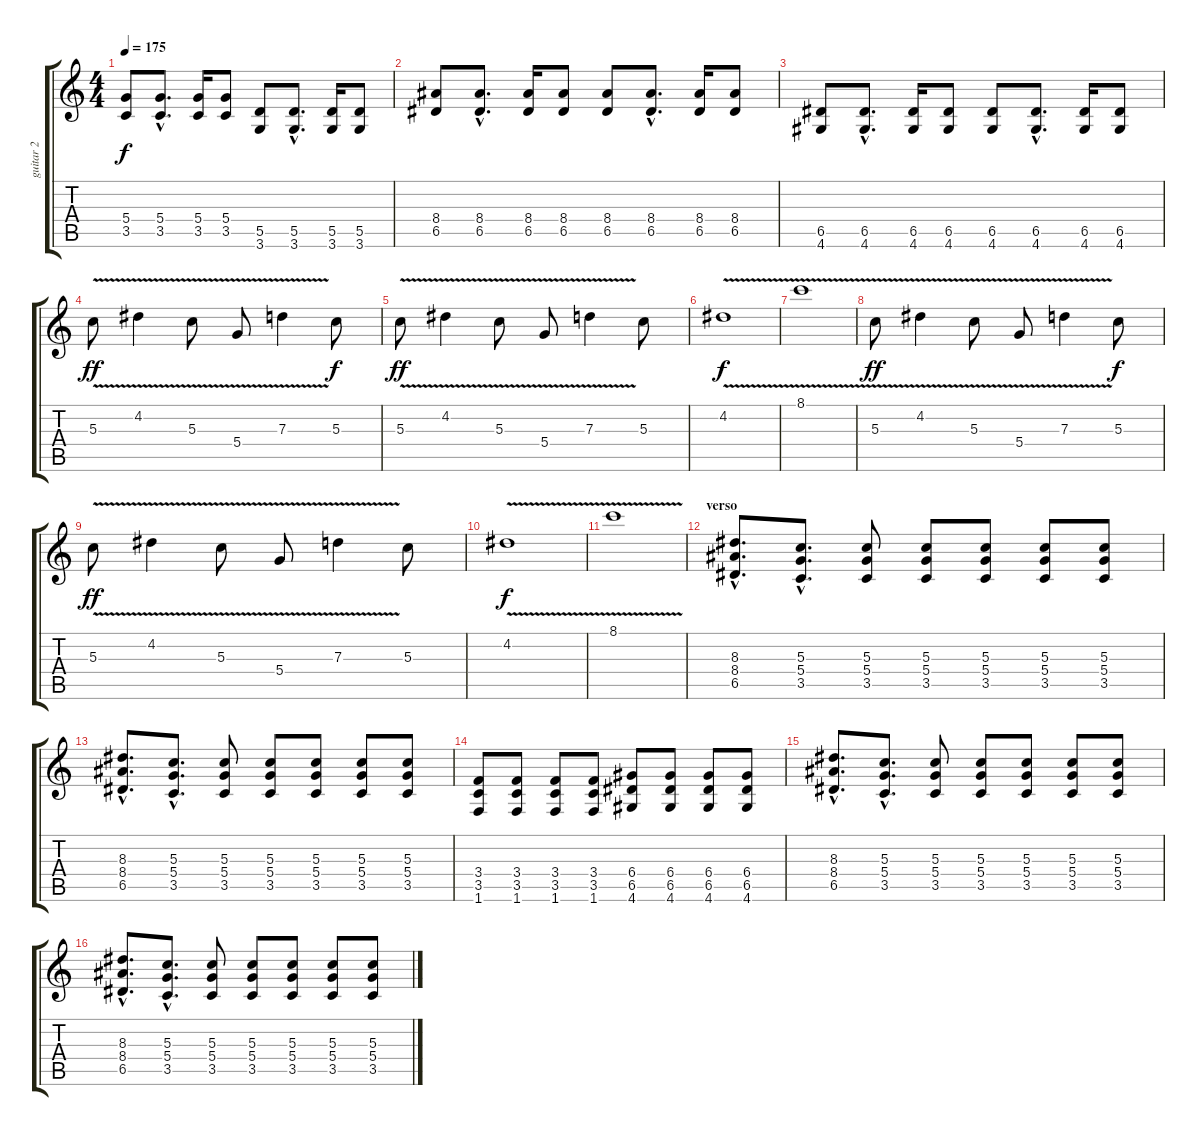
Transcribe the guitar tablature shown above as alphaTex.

\track ("guitar 2" "guitar 2") {instrument distortionguitar}
\staff {score tabs}
\tuning (E4 B3 G3 D3 A2 E2) {hide}
\ts (4 4)
\tempo 175
\clef g2
\ks c
(5.4 3.5).8{dy f} (5.4{hac} 3.5{hac}).8{d} (5.4 3.5).16 (5.4 3.5).8 (5.5 3.6).8 (5.5{hac} 3.6{hac}).8{d} (5.5 3.6).16 (5.5 3.6).8 |
(8.4 6.5).8 (8.4{hac} 6.5{hac}).8{d} (8.4 6.5).16 (8.4 6.5).8 (8.4 6.5).8 (8.4{hac} 6.5{hac}).8{d} (8.4 6.5).16 (8.4 6.5).8 |
(6.5 4.6).8 (6.5{hac} 4.6{hac}).8{d} (6.5 4.6).16 (6.5 4.6).8 (6.5 4.6).8 (6.5{hac} 4.6{hac}).8{d} (6.5 4.6).16 (6.5 4.6).8 |
5.3{v}.8{dy ff} 4.2{v}.4 5.3{v}.8 5.4{v}.8 7.3{v}.4 5.3.8{dy f} |
5.3{v}.8{dy ff} 4.2{v}.4 5.3{v}.8 5.4{v}.8 7.3{v}.4 5.3.8 |
4.2{v}.1{dy f} |
8.1{v}.1 |
5.3{v}.8{dy ff} 4.2{v}.4 5.3{v}.8 5.4{v}.8 7.3{v}.4 5.3.8{dy f} |
5.3{v}.8{dy ff} 4.2{v}.4 5.3{v}.8 5.4{v}.8 7.3{v}.4 5.3.8 |
4.2{v}.1{dy f} |
8.1{v}.1 |
\section ("" "verso")
(8.3{hac} 8.4{hac} 6.5{hac}).8{d} (5.3{hac} 5.4{hac} 3.5{hac}).8{d} (5.3 5.4 3.5).8 (5.3 5.4 3.5).8 (5.3 5.4 3.5).8 (5.3 5.4 3.5).8 (5.3 5.4 3.5).8 |
(8.3{hac} 8.4{hac} 6.5{hac}).8{d} (5.3{hac} 5.4{hac} 3.5{hac}).8{d} (5.3 5.4 3.5).8 (5.3 5.4 3.5).8 (5.3 5.4 3.5).8 (5.3 5.4 3.5).8 (5.3 5.4 3.5).8 |
(3.4 3.5 1.6).8 (3.4 3.5 1.6).8 (3.4 3.5 1.6).8 (3.4 3.5 1.6).8 (6.4 6.5 4.6).8 (6.4 6.5 4.6).8 (6.4 6.5 4.6).8 (6.4 6.5 4.6).8 |
(8.3{hac} 8.4{hac} 6.5{hac}).8{d} (5.3{hac} 5.4{hac} 3.5{hac}).8{d} (5.3 5.4 3.5).8 (5.3 5.4 3.5).8 (5.3 5.4 3.5).8 (5.3 5.4 3.5).8 (5.3 5.4 3.5).8 |
(8.3{hac} 8.4{hac} 6.5{hac}).8{d} (5.3{hac} 5.4{hac} 3.5{hac}).8{d} (5.3 5.4 3.5).8 (5.3 5.4 3.5).8 (5.3 5.4 3.5).8 (5.3 5.4 3.5).8 (5.3 5.4 3.5).8
